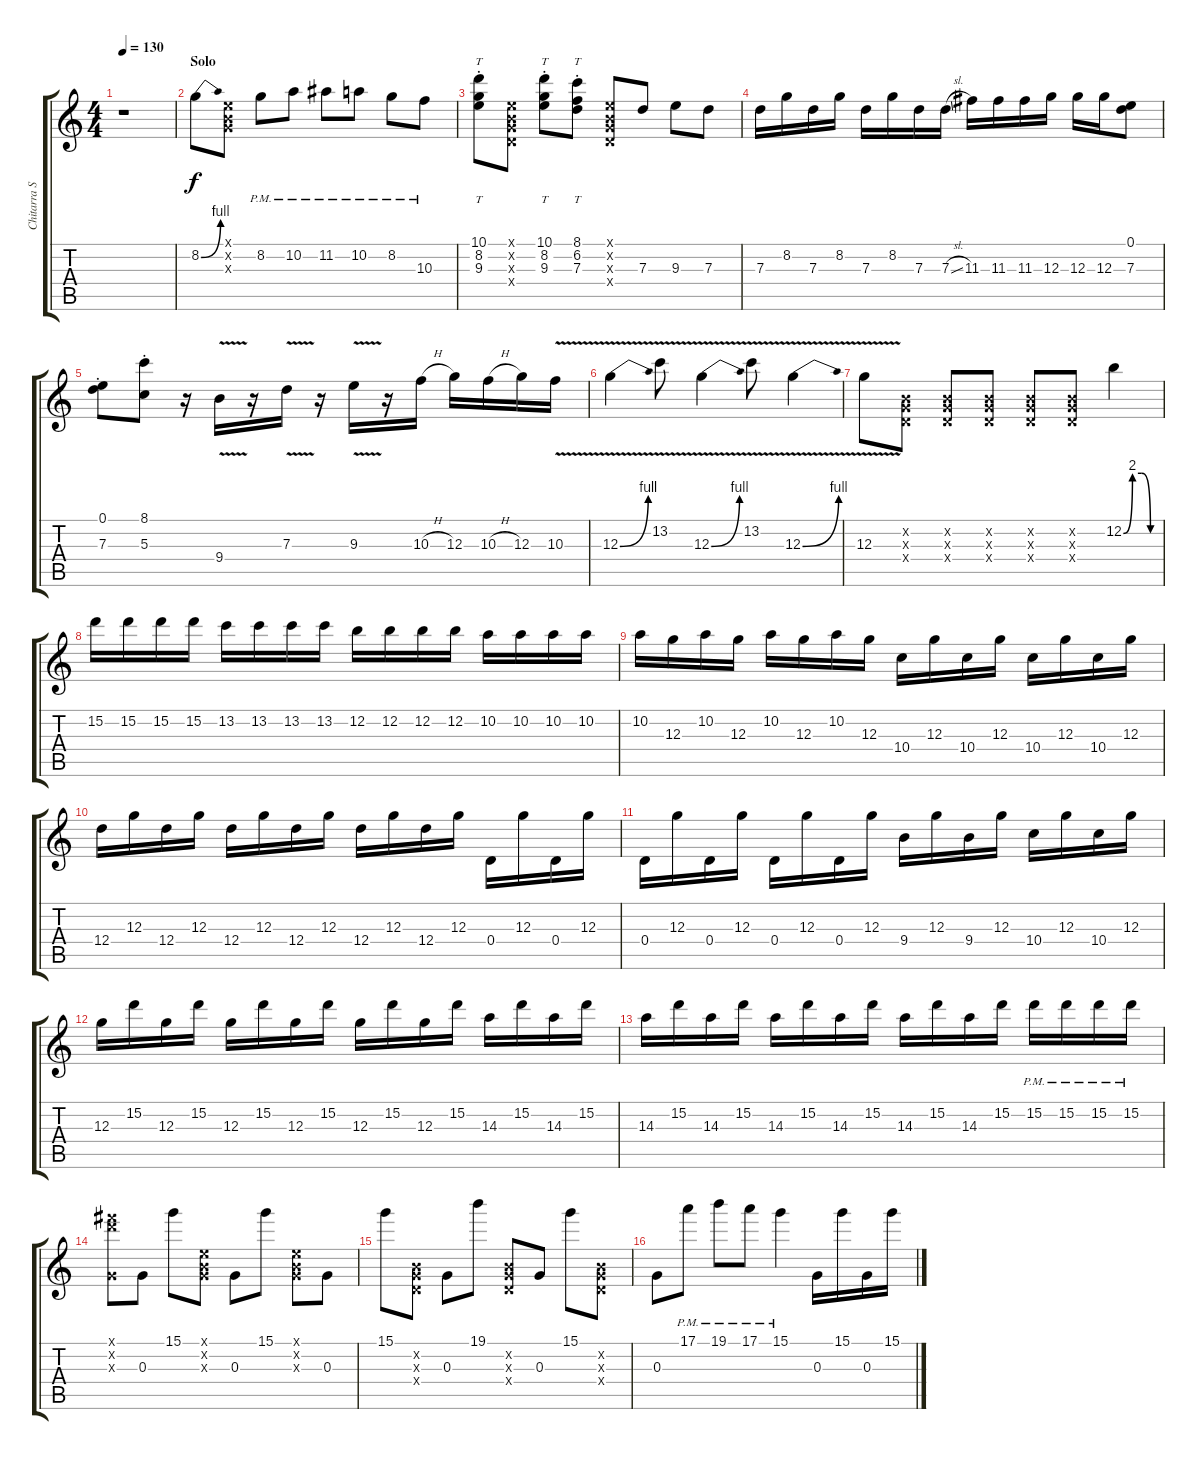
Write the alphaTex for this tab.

\track ("Chitarra Solista" "Chitarra S") {instrument acousticguitarsteel}
\staff {score tabs}
\tuning (E4 B3 G3 D3 A2 E2) {hide}
\ts (4 4)
\tempo 130
\clef g2
\ks c
r.1{dy f} |
\section ("" "Solo")
8.2{be (bend 0 0 60 4)}.8{volume 16 balance 12} (0.1{x} 0.2{x} 0.3{x}).8 8.2{pm}.8 10.2{pm}.8 11.2{pm}.8 10.2{pm}.8 8.2{pm}.8 10.3{pm}.8 |
(10.1{st} 8.2 9.3).8{tt} (0.1{x} 0.2{x} 0.3{x} 0.4{x}).8 (10.1{st} 8.2 9.3).8{tt} (8.1{st} 6.2 7.3).8{tt} (0.1{x} 0.2{x} 0.3{x} 0.4{x}).8 7.3.8 9.3.8 7.3.8 |
7.3.16 8.2.16 7.3.16 8.2.16 7.3.16 8.2.16 7.3.16 7.3{sl}.16 11.3.16 11.3.16 11.3.16 12.3.16 12.3.16 12.3.16 (0.1 7.3).8 |
(0.1{st} 7.3).8 (8.1{st} 5.3).8 r.16 9.4{v}.16 r.16 7.3{v}.16 r.16 9.3{v}.16 r.16 10.3{h}.16 12.3.16 10.3{h}.16 12.3.16 10.3{v}.16 |
12.3{be (bend 0 0 60 4) v}.4 13.2{v}.8 12.3{be (bend 0 0 60 4) v}.4 13.2{v}.8 12.3{be (bend 0 0 60 4) v}.4 |
12.3{v}.8 (0.2{x} 0.3{x} 0.4{x}).8 (0.2{x} 0.3{x} 0.4{x}).8 (0.2{x} 0.3{x} 0.4{x}).8 (0.2{x} 0.3{x} 0.4{x}).8 (0.2{x} 0.3{x} 0.4{x}).8 12.2{be (custom 0 0 15 8 30 8 45 0 60 0)}.4 |
15.2.16 15.2.16 15.2.16 15.2.16 13.2.16 13.2.16 13.2.16 13.2.16 12.2.16 12.2.16 12.2.16 12.2.16 10.2.16 10.2.16 10.2.16 10.2.16 |
10.2.16 12.3.16 10.2.16 12.3.16 10.2.16 12.3.16 10.2.16 12.3.16 10.4.16 12.3.16 10.4.16 12.3.16 10.4.16 12.3.16 10.4.16 12.3.16 |
12.4.16 12.3.16 12.4.16 12.3.16 12.4.16 12.3.16 12.4.16 12.3.16 12.4.16 12.3.16 12.4.16 12.3.16 0.4.16 12.3.16 0.4.16 12.3.16 |
0.4.16 12.3.16 0.4.16 12.3.16 0.4.16 12.3.16 0.4.16 12.3.16 9.4.16 12.3.16 9.4.16 12.3.16 10.4.16 12.3.16 10.4.16 12.3.16 |
12.3.16 15.2.16 12.3.16 15.2.16 12.3.16 15.2.16 12.3.16 15.2.16 12.3.16 15.2.16 12.3.16 15.2.16 14.3.16 15.2.16 14.3.16 15.2.16 |
14.3.16 15.2.16 14.3.16 15.2.16 14.3.16 15.2.16 14.3.16 15.2.16 14.3.16 15.2.16 14.3.16 15.2.16 15.2{pm}.16 15.2{pm}.16 15.2{pm}.16 15.2{pm}.16 |
(14.1{x} 15.2{x} 0.3{x}).8 0.3.8 15.1.8 (0.1{x} 0.2{x} 0.3{x}).8 0.3.8 15.1.8 (0.1{x} 0.2{x} 0.3{x}).8 0.3.8 |
15.1.8 (0.2{x} 0.3{x} 0.4{x}).8 0.3.8 19.1.8 (0.2{x} 0.3{x} 0.4{x}).8 0.3.8 15.1.8 (0.2{x} 0.3{x} 0.4{x}).8 |
0.3.8 17.1{pm}.8 19.1{pm}.8 17.1{pm}.8 15.1{pm}.4 0.3.16 15.1.16 0.3.16 15.1.16
